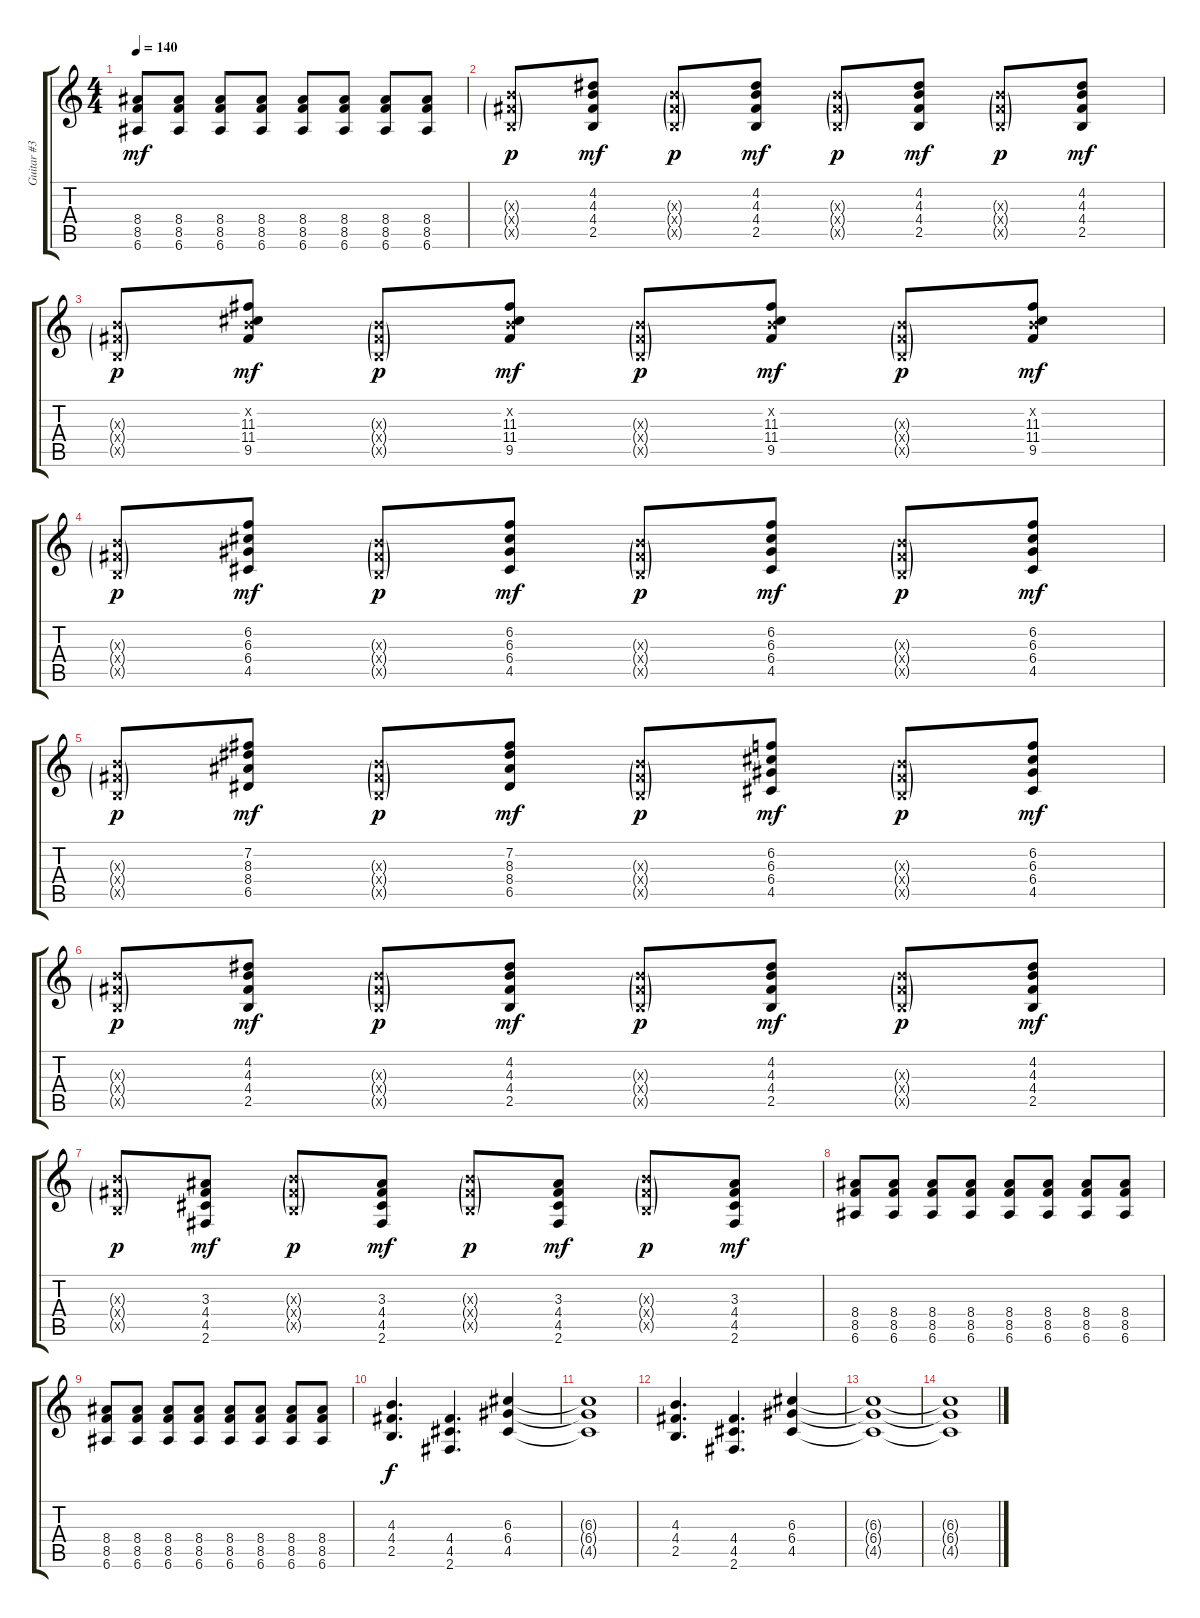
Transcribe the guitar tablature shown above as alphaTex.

\track ("Guitar #3" "Guitar #3") {instrument electricguitarclean}
\staff {score tabs}
\tuning (E4 B3 G3 D3 A2 E2) {hide}
\ts (4 4)
\tempo 140
\clef g2
\ks c
(8.4 8.5 6.6).8{dy mf} (8.4 8.5 6.6).8 (8.4 8.5 6.6).8 (8.4 8.5 6.6).8 (8.4 8.5 6.6).8 (8.4 8.5 6.6).8 (8.4 8.5 6.6).8 (8.4 8.5 6.6).8 |
(4.3{g x} 4.4{g x} 2.5{g x}).8{dy p} (4.2 4.3 4.4 2.5).8{dy mf} (4.3{g x} 4.4{g x} 2.5{g x}).8{dy p} (4.2 4.3 4.4 2.5).8{dy mf} (4.3{g x} 4.4{g x} 2.5{g x}).8{dy p} (4.2 4.3 4.4 2.5).8{dy mf} (4.3{g x} 4.4{g x} 2.5{g x}).8{dy p} (4.2 4.3 4.4 2.5).8{dy mf} |
(4.3{g x} 4.4{g x} 2.5{g x}).8{dy p} (0.2{x} 11.3 11.4 9.5).8{dy mf} (4.3{g x} 4.4{g x} 2.5{g x}).8{dy p} (0.2{x} 11.3 11.4 9.5).8{dy mf} (4.3{g x} 4.4{g x} 2.5{g x}).8{dy p} (0.2{x} 11.3 11.4 9.5).8{dy mf} (4.3{g x} 4.4{g x} 2.5{g x}).8{dy p} (0.2{x} 11.3 11.4 9.5).8{dy mf} |
(4.3{g x} 4.4{g x} 2.5{g x}).8{dy p} (6.2 6.3 6.4 4.5).8{dy mf} (4.3{g x} 4.4{g x} 2.5{g x}).8{dy p} (6.2 6.3 6.4 4.5).8{dy mf} (4.3{g x} 4.4{g x} 2.5{g x}).8{dy p} (6.2 6.3 6.4 4.5).8{dy mf} (4.3{g x} 4.4{g x} 2.5{g x}).8{dy p} (6.2 6.3 6.4 4.5).8{dy mf} |
(4.3{g x} 4.4{g x} 2.5{g x}).8{dy p} (7.2 8.3 8.4 6.5).8{dy mf} (4.3{g x} 4.4{g x} 2.5{g x}).8{dy p} (7.2 8.3 8.4 6.5).8{dy mf} (4.3{g x} 4.4{g x} 2.5{g x}).8{dy p} (6.2 6.3 6.4 4.5).8{dy mf} (4.3{g x} 4.4{g x} 2.5{g x}).8{dy p} (6.2 6.3 6.4 4.5).8{dy mf} |
(4.3{g x} 4.4{g x} 2.5{g x}).8{dy p} (4.2 4.3 4.4 2.5).8{dy mf} (4.3{g x} 4.4{g x} 2.5{g x}).8{dy p} (4.2 4.3 4.4 2.5).8{dy mf} (4.3{g x} 4.4{g x} 2.5{g x}).8{dy p} (4.2 4.3 4.4 2.5).8{dy mf} (4.3{g x} 4.4{g x} 2.5{g x}).8{dy p} (4.2 4.3 4.4 2.5).8{dy mf} |
(4.3{g x} 4.4{g x} 2.5{g x}).8{dy p} (3.3 4.4 4.5 2.6).8{dy mf} (4.3{g x} 4.4{g x} 2.5{g x}).8{dy p} (3.3 4.4 4.5 2.6).8{dy mf} (4.3{g x} 4.4{g x} 2.5{g x}).8{dy p} (3.3 4.4 4.5 2.6).8{dy mf} (4.3{g x} 4.4{g x} 2.5{g x}).8{dy p} (3.3 4.4 4.5 2.6).8{dy mf} |
(8.4 8.5 6.6).8 (8.4 8.5 6.6).8 (8.4 8.5 6.6).8 (8.4 8.5 6.6).8 (8.4 8.5 6.6).8 (8.4 8.5 6.6).8 (8.4 8.5 6.6).8 (8.4 8.5 6.6).8 |
(8.4 8.5 6.6).8 (8.4 8.5 6.6).8 (8.4 8.5 6.6).8 (8.4 8.5 6.6).8 (8.4 8.5 6.6).8 (8.4 8.5 6.6).8 (8.4 8.5 6.6).8 (8.4 8.5 6.6).8 |
(4.3 4.4 2.5).4{d dy f} (4.4 4.5 2.6).4{d} (6.3 6.4 4.5).4 |
(6.3{t} 6.4{t} 4.5{t}).1 |
(4.3 4.4 2.5).4{d} (4.4 4.5 2.6).4{d} (6.3 6.4 4.5).4 |
(6.3{t} 6.4{t} 4.5{t}).1 |
(6.3{t} 6.4{t} 4.5{t}).1
